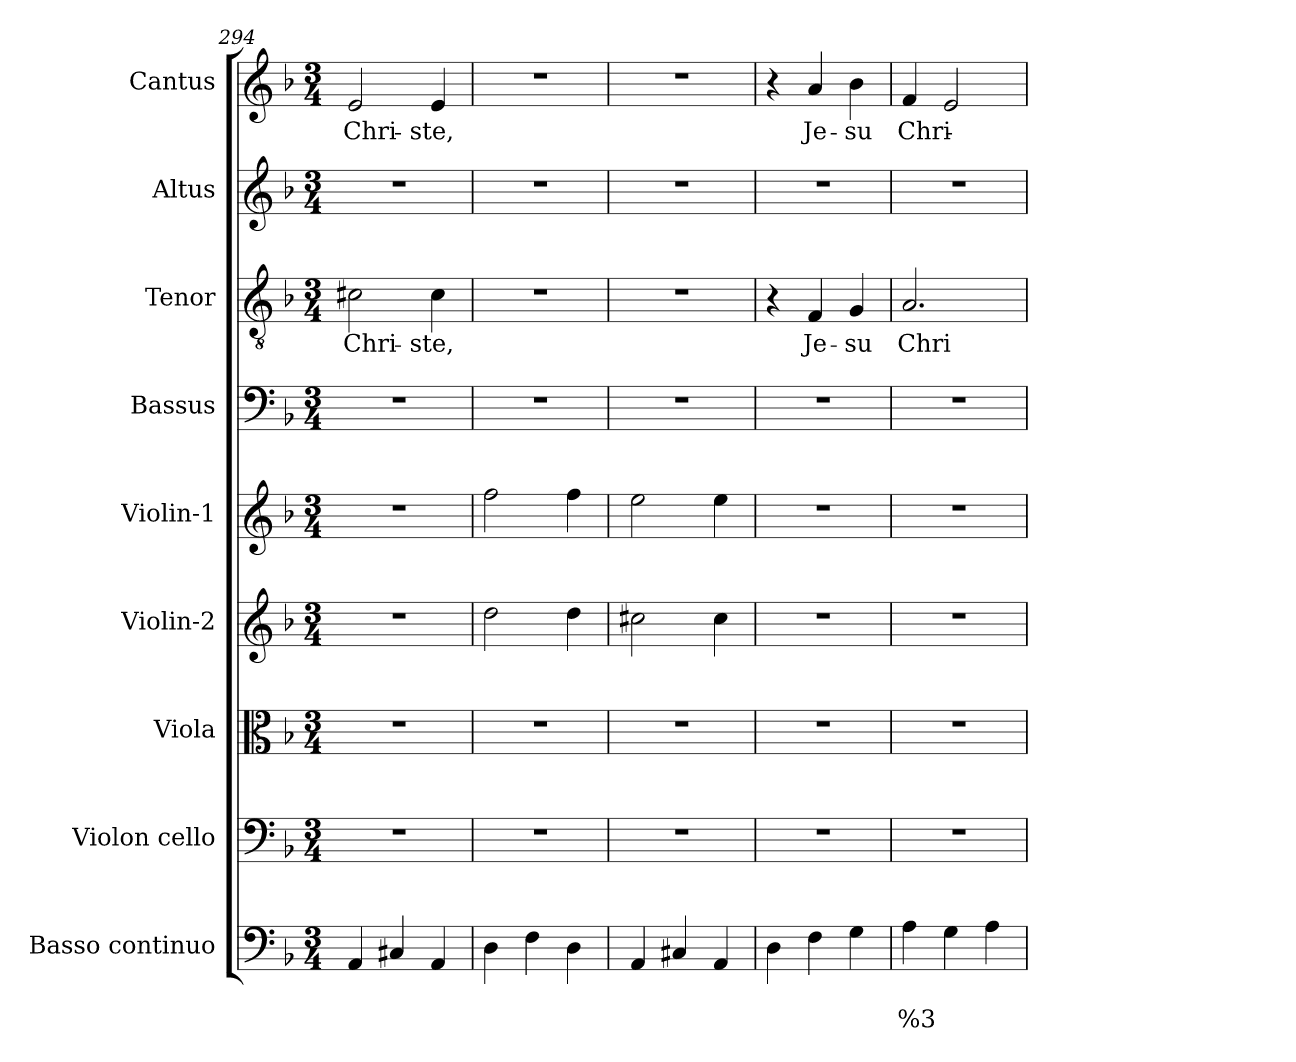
**kern	**text	**text	**kern	**kern	**kern	**kern	**kern	**kern	**text	**kern	**kern	**text
*part9	*part9	*part9	*part8	*part7	*part6	*part5	*part4	*part3	*part3	*part2	*part1	*part1
*staff9	*staff9	*staff9	*staff8	*staff7	*staff6	*staff5	*staff4	*staff3	*staff3	*staff2	*staff1	*staff1
*I"Basso continuo	*	*	*I"Violon cello	*I"Viola	*I"Violin-2	*I"Violin-1	*I"Bassus	*I"Tenor	*	*I"Altus	*I"Cantus	*
*I'BC	*	*	*I'Vc	*I'Va	*I'Vi2	*I'Vi1	*I'B	*I'T	*	*I'A	*I'C	*
*clefF4	*	*	*clefF4	*clefC3	*clefG2	*clefG2	*clefF4	*clefGv2	*	*clefG2	*clefG2	*
*k[b-]	*	*	*k[b-]	*k[b-]	*k[b-]	*k[b-]	*k[b-]	*k[b-]	*	*k[b-]	*k[b-]	*
*F:	*	*	*F:	*F:	*F:	*F:	*F:	*F:	*	*F:	*F:	*
*M3/4	*	*	*M3/4	*M3/4	*M3/4	*M3/4	*M3/4	*M3/4	*	*M3/4	*M3/4	*
=294	=294	=294	=294	=294	=294	=294	=294	=294	=294	=294	=294	=294
!	!	!	!	!	!	!	!	!	!LO:LY:b	!	!	!LO:LY:b
4AA/	.	.	2.r	2.r	2.r	2.r	2.r	2c#X\	Chri-	2.r	2e/	Chri-
4C#X/	.	.	.	.	.	.	.	.	.	.	.	.
!	!	!	!	!	!	!	!	!	!LO:LY:b	!	!	!LO:LY:b
4AA/	.	.	.	.	.	.	.	4c#\	-ste,	.	4e/	-ste,
!!LO:PB:g=z
=295	=295	=295	=295	=295	=295	=295	=295	=295	=295	=295	=295	=295
4D\	.	.	2.r	2.r	2dd\	2ff\	2.r	2.r	.	2.r	2.r	.
4F\	.	.	.	.	.	.	.	.	.	.	.	.
4D\	.	.	.	.	4dd\	4ff\	.	.	.	.	.	.
=296	=296	=296	=296	=296	=296	=296	=296	=296	=296	=296	=296	=296
4AA/	.	.	2.r	2.r	2cc#X\	2ee\	2.r	2.r	.	2.r	2.r	.
4C#X/	.	.	.	.	.	.	.	.	.	.	.	.
4AA/	.	.	.	.	4cc#\	4ee\	.	.	.	.	.	.
=297	=297	=297	=297	=297	=297	=297	=297	=297	=297	=297	=297	=297
4D\	.	.	2.r	2.r	2.r	2.r	2.r	4r	.	2.r	4r	.
!	!	!	!	!	!	!	!	!	!LO:LY:b	!	!	!LO:LY:b
4F\	.	.	.	.	.	.	.	4F/	Je-	.	4a/	Je-
!	!	!	!	!	!	!	!	!	!LO:LY:b	!	!	!LO:LY:b
4G\	.	.	.	.	.	.	.	4G/	-su	.	4b-\	-su
=298	=298	=298	=298	=298	=298	=298	=298	=298	=298	=298	=298	=298
!	!	!LO:LY:b	!	!	!	!	!	!	!LO:LY:b	!	!	!LO:LY:b
4A\	.	%3	2.r	2.r	2.r	2.r	2.r	2.A/	Chri-	2.r	4f/	Chri-
4G\	.	.	.	.	.	.	.	.	.	.	2e/	.
4A\	.	.	.	.	.	.	.	.	.	.	.	.
=	=	=	=	=	=	=	=	=	=	=	=	=
*-	*-	*-	*-	*-	*-	*-	*-	*-	*-	*-	*-	*-
